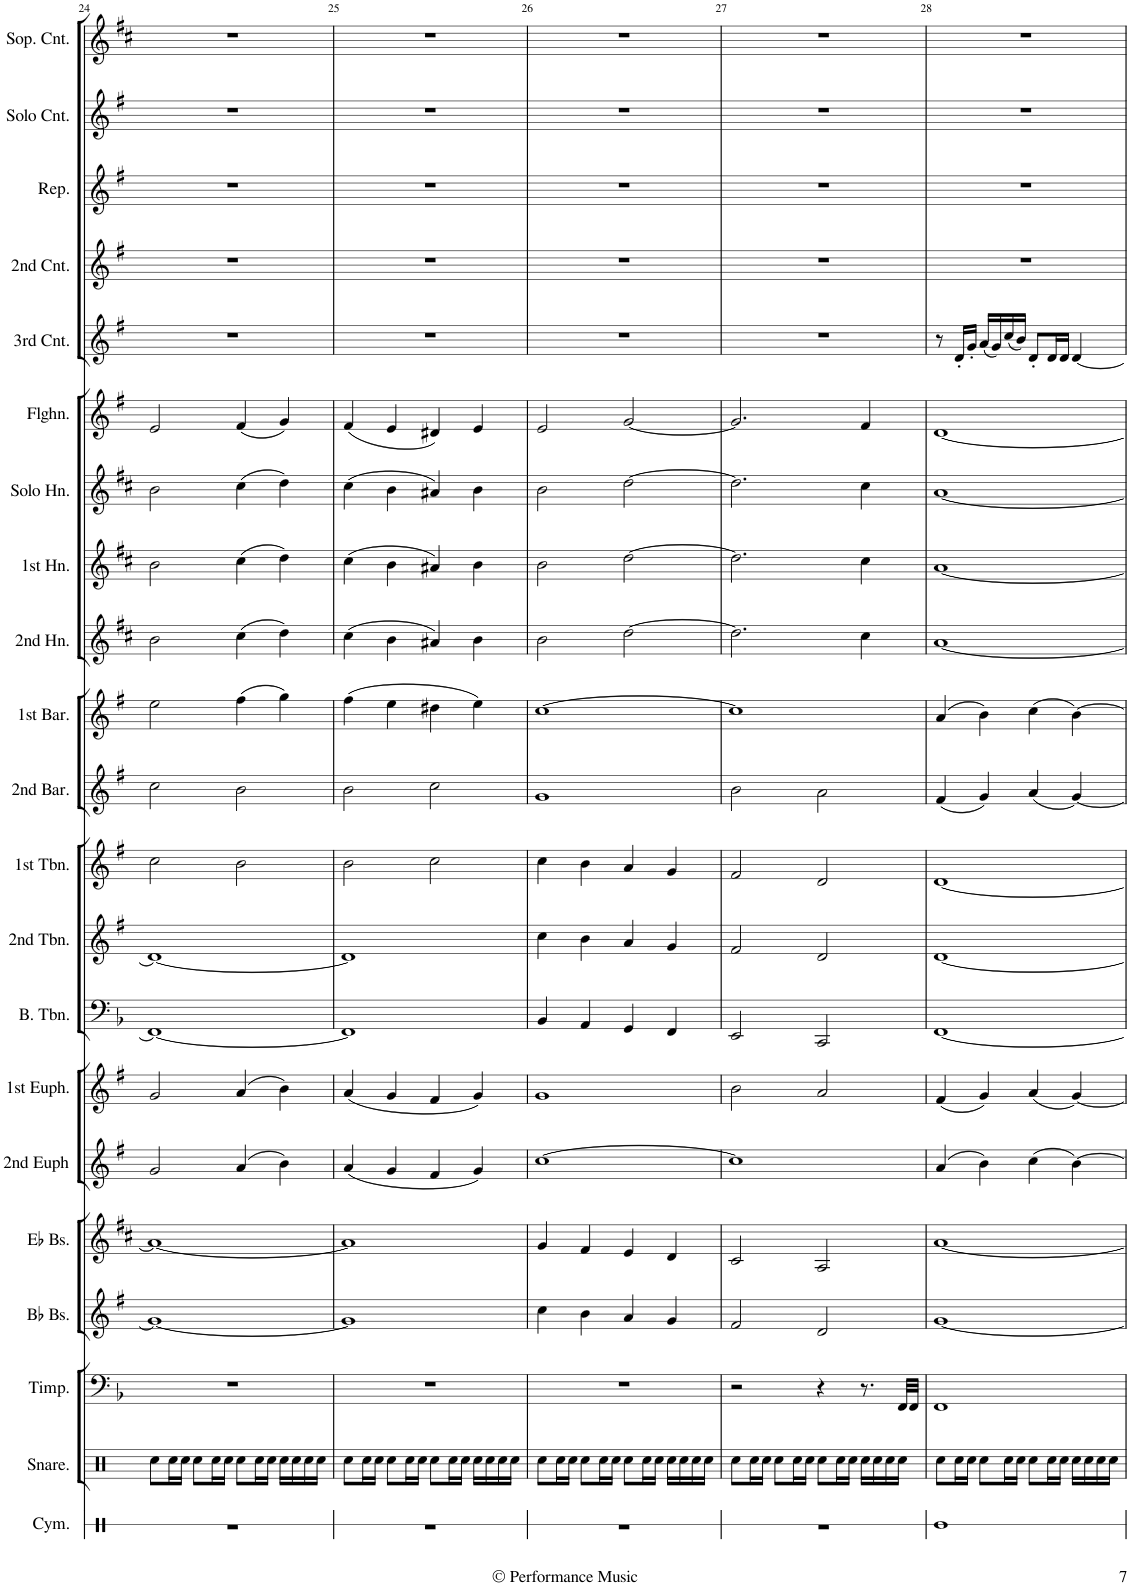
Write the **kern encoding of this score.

**kern	**kern	**kern	**kern	**kern	**kern	**kern	**kern	**kern	**kern	**kern	**kern	**kern	**kern	**kern	**kern	**kern	**kern	**kern	**kern	**kern
*part21	*part20	*part19	*part18	*part17	*part16	*part15	*part14	*part13	*part12	*part11	*part10	*part9	*part8	*part7	*part6	*part5	*part4	*part3	*part2	*part1
*staff21	*staff20	*staff19	*staff18	*staff17	*staff16	*staff15	*staff14	*staff13	*staff12	*staff11	*staff10	*staff9	*staff8	*staff7	*staff6	*staff5	*staff4	*staff3	*staff2	*staff1
*I"Cymbal	*I"Snare Drum	*I"Timpani	*I"Bb Bass	*I"Eb Bass	*I"2nd Euphonium	*I"1st Euphonium	*I"Bass Trombone	*I"2nd Trombone	*I"1st Trombone	*I"2nd Baritone	*I"1st Baritone	*I"2nd Horn	*I"1st Horn	*I"Solo Horn	*I"Flugelhorn	*I"3rd Cornet	*I"2nd Cornet	*I"Repiano	*I"Solo Cornet	*I"Soprano Cornet
*I'Cym.	*I'Snare.	*I'Timp.	*I'Bb Bs.	*I'Eb Bs.	*I'2nd Euph	*I'1st Euph.	*I'B. Tbn.	*I'2nd Tbn.	*I'1st Tbn.	*I'2nd Bar.	*I'1st Bar.	*I'2nd Hn.	*I'1st Hn.	*I'Solo Hn.	*I'Flghn.	*I'3rd Cnt.	*I'2nd Cnt.	*I'Rep.	*I'Solo Cnt.	*I'Sop. Cnt.
!!LO:PB:g=z
*clefX	*clefX	*clefF4	*clefG2	*clefG2	*clefG2	*clefG2	*clefF4	*clefG2	*clefG2	*clefG2	*clefG2	*clefG2	*clefG2	*clefG2	*clefG2	*clefG2	*clefG2	*clefG2	*clefG2	*clefG2
*	*	*	*Trd15c26	*Trd12c21	*Trd8c14	*Trd8c14	*	*Trd8c14	*Trd8c14	*Trd8c14	*Trd8c14	*Trd5c9	*Trd5c9	*Trd5c9	*Trd1c2	*Trd1c2	*Trd1c2	*Trd1c2	*Trd1c2	*Trd-2c-3
*k[]	*k[]	*k[b-]	*k[f#]	*k[f#c#]	*k[f#]	*k[f#]	*k[b-]	*k[f#]	*k[f#]	*k[f#]	*k[f#]	*k[f#c#]	*k[f#c#]	*k[f#c#]	*k[f#]	*k[f#]	*k[f#]	*k[f#]	*k[f#]	*k[f#c#]
*M4/4	*M4/4	*M4/4	*M4/4	*M4/4	*M4/4	*M4/4	*M4/4	*M4/4	*M4/4	*M4/4	*M4/4	*M4/4	*M4/4	*M4/4	*M4/4	*M4/4	*M4/4	*M4/4	*M4/4	*M4/4
=24	=24	=24	=24	=24	=24	=24	=24	=24	=24	=24	=24	=24	=24	=24	=24	=24	=24	=24	=24	=24
1r	8Rcc\L	1r	1g_	1a_	2g/	2g/	1FF_	1d_	2cc\	2cc\	2ee\	2b\	2b\	2b\	2e/	1r	1r	1r	1r	1r
.	16Rcc\L	.	.	.	.	.	.	.	.	.	.	.	.	.	.	.	.	.	.	.
.	16Rcc\JJ	.	.	.	.	.	.	.	.	.	.	.	.	.	.	.	.	.	.	.
.	8Rcc\L	.	.	.	.	.	.	.	.	.	.	.	.	.	.	.	.	.	.	.
.	16Rcc\L	.	.	.	.	.	.	.	.	.	.	.	.	.	.	.	.	.	.	.
.	16Rcc\JJ	.	.	.	.	.	.	.	.	.	.	.	.	.	.	.	.	.	.	.
.	8Rcc\L	.	.	.	(4a/	(4a/	.	.	2b\	2b\	(4ff#\	(4cc#\	(4cc#\	(4cc#\	(4f#/	.	.	.	.	.
.	16Rcc\L	.	.	.	.	.	.	.	.	.	.	.	.	.	.	.	.	.	.	.
.	16Rcc\JJ	.	.	.	.	.	.	.	.	.	.	.	.	.	.	.	.	.	.	.
.	16Rcc\LL	.	.	.	4b\)	4b\)	.	.	.	.	4gg\)	4dd\)	4dd\)	4dd\)	4g/)	.	.	.	.	.
.	16Rcc\	.	.	.	.	.	.	.	.	.	.	.	.	.	.	.	.	.	.	.
.	16Rcc\	.	.	.	.	.	.	.	.	.	.	.	.	.	.	.	.	.	.	.
.	16Rcc\JJ	.	.	.	.	.	.	.	.	.	.	.	.	.	.	.	.	.	.	.
=25	=25	=25	=25	=25	=25	=25	=25	=25	=25	=25	=25	=25	=25	=25	=25	=25	=25	=25	=25	=25
1r	8Rcc\L	1r	1g]	1a]	(4a/	(4a/	1FF]	1d]	2b\	2b\	(4ff#\	(4cc#\	(4cc#\	(4cc#\	(4f#/	1r	1r	1r	1r	1r
.	16Rcc\L	.	.	.	.	.	.	.	.	.	.	.	.	.	.	.	.	.	.	.
.	16Rcc\JJ	.	.	.	.	.	.	.	.	.	.	.	.	.	.	.	.	.	.	.
.	8Rcc\L	.	.	.	4g/	4g/	.	.	.	.	4ee\	4b\	4b\	4b\	4e/	.	.	.	.	.
.	16Rcc\L	.	.	.	.	.	.	.	.	.	.	.	.	.	.	.	.	.	.	.
.	16Rcc\JJ	.	.	.	.	.	.	.	.	.	.	.	.	.	.	.	.	.	.	.
.	8Rcc\L	.	.	.	4f#/	4f#/	.	.	2cc\	2cc\	4dd#X\	4a#X/)	4a#X/)	4a#X/)	4d#X/)	.	.	.	.	.
.	16Rcc\L	.	.	.	.	.	.	.	.	.	.	.	.	.	.	.	.	.	.	.
.	16Rcc\JJ	.	.	.	.	.	.	.	.	.	.	.	.	.	.	.	.	.	.	.
.	16Rcc\LL	.	.	.	4g/)	4g/)	.	.	.	.	4ee\)	4b\	4b\	4b\	4e/	.	.	.	.	.
.	16Rcc\	.	.	.	.	.	.	.	.	.	.	.	.	.	.	.	.	.	.	.
.	16Rcc\	.	.	.	.	.	.	.	.	.	.	.	.	.	.	.	.	.	.	.
.	16Rcc\JJ	.	.	.	.	.	.	.	.	.	.	.	.	.	.	.	.	.	.	.
=26	=26	=26	=26	=26	=26	=26	=26	=26	=26	=26	=26	=26	=26	=26	=26	=26	=26	=26	=26	=26
*	*	*	*	*	*	*	*	*	*	*^	*	*	*	*	*	*	*	*	*	*
1r	8Rcc\L	1r	4cc\	4g/	[>1cc	1g	4BB-/	4cc\	4cc\	1ryy	1g	[>1cc	2b\	2b\	2b\	2e/	1r	1r	1r	1r	1r
.	16Rcc\L	.	.	.	.	.	.	.	.	.	.	.	.	.	.	.	.	.	.	.	.
.	16Rcc\JJ	.	.	.	.	.	.	.	.	.	.	.	.	.	.	.	.	.	.	.	.
.	8Rcc\L	.	4b\	4f#/	.	.	4AA/	4b\	4b\	.	.	.	.	.	.	.	.	.	.	.	.
.	16Rcc\L	.	.	.	.	.	.	.	.	.	.	.	.	.	.	.	.	.	.	.	.
.	16Rcc\JJ	.	.	.	.	.	.	.	.	.	.	.	.	.	.	.	.	.	.	.	.
.	8Rcc\L	.	4a/	4e/	.	.	4GG/	4a/	4a/	.	.	.	[2dd\	[2dd\	[2dd\	[2g/	.	.	.	.	.
.	16Rcc\L	.	.	.	.	.	.	.	.	.	.	.	.	.	.	.	.	.	.	.	.
.	16Rcc\JJ	.	.	.	.	.	.	.	.	.	.	.	.	.	.	.	.	.	.	.	.
.	16Rcc\LL	.	4g/	4d/	.	.	4FF/	4g/	4g/	.	.	.	.	.	.	.	.	.	.	.	.
.	16Rcc\	.	.	.	.	.	.	.	.	.	.	.	.	.	.	.	.	.	.	.	.
.	16Rcc\	.	.	.	.	.	.	.	.	.	.	.	.	.	.	.	.	.	.	.	.
.	16Rcc\JJ	.	.	.	.	.	.	.	.	.	.	.	.	.	.	.	.	.	.	.	.
=27	=27	=27	=27	=27	=27	=27	=27	=27	=27	=27	=27	=27	=27	=27	=27	=27	=27	=27	=27	=27	=27
1r	8Rcc\L	2r	2f#/	2c#/	1cc]	2b\	2EE/	2f#/	2f#/	1ryy	2b\	1cc]	2.dd\]	2.dd\]	2.dd\]	2.g/]	1r	1r	1r	1r	1r
.	16Rcc\L	.	.	.	.	.	.	.	.	.	.	.	.	.	.	.	.	.	.	.	.
.	16Rcc\JJ	.	.	.	.	.	.	.	.	.	.	.	.	.	.	.	.	.	.	.	.
.	8Rcc\L	.	.	.	.	.	.	.	.	.	.	.	.	.	.	.	.	.	.	.	.
.	16Rcc\L	.	.	.	.	.	.	.	.	.	.	.	.	.	.	.	.	.	.	.	.
.	16Rcc\JJ	.	.	.	.	.	.	.	.	.	.	.	.	.	.	.	.	.	.	.	.
.	8Rcc\L	4r	2d/	2A/	.	2a/	2CC/	2d/	2d/	.	2a\	.	.	.	.	.	.	.	.	.	.
.	16Rcc\L	.	.	.	.	.	.	.	.	.	.	.	.	.	.	.	.	.	.	.	.
.	16Rcc\JJ	.	.	.	.	.	.	.	.	.	.	.	.	.	.	.	.	.	.	.	.
.	16Rcc\LL	8.r	.	.	.	.	.	.	.	.	.	.	4cc#\	4cc#\	4cc#\	4f#/	.	.	.	.	.
.	16Rcc\	.	.	.	.	.	.	.	.	.	.	.	.	.	.	.	.	.	.	.	.
.	16Rcc\	.	.	.	.	.	.	.	.	.	.	.	.	.	.	.	.	.	.	.	.
.	16Rcc\JJ	32FF/LLL	.	.	.	.	.	.	.	.	.	.	.	.	.	.	.	.	.	.	.
.	.	32FF/JJJ	.	.	.	.	.	.	.	.	.	.	.	.	.	.	.	.	.	.	.
*	*	*	*	*	*	*	*	*	*	*v	*v	*	*	*	*	*	*	*	*	*	*
=28	=28	=28	=28	=28	=28	=28	=28	=28	=28	=28	=28	=28	=28	=28	=28	=28	=28	=28	=28	=28
1Re	8Rcc\L	1FF	[1g	[1a	(4a/	(4f#/	[1FF	[1d	[1d	(4f#/	(4a/	[1a	[1a	[1a	[1d	8r	1r	1r	1r	1r
.	16Rcc\L	.	.	.	.	.	.	.	.	.	.	.	.	.	.	16d'/LL	.	.	.	.
.	16Rcc\JJ	.	.	.	.	.	.	.	.	.	.	.	.	.	.	16g'/JJ	.	.	.	.
.	8Rcc\L	.	.	.	4b\)	4g/)	.	.	.	4g/)	4b\)	.	.	.	.	(16a/LL	.	.	.	.
.	.	.	.	.	.	.	.	.	.	.	.	.	.	.	.	16g/)	.	.	.	.
.	16Rcc\L	.	.	.	.	.	.	.	.	.	.	.	.	.	.	(16cc/	.	.	.	.
.	16Rcc\JJ	.	.	.	.	.	.	.	.	.	.	.	.	.	.	16b/JJ)	.	.	.	.
.	8Rcc\L	.	.	.	(4cc\	(4a/	.	.	.	(4a/	(4cc\	.	.	.	.	8d'/L	.	.	.	.
.	16Rcc\L	.	.	.	.	.	.	.	.	.	.	.	.	.	.	16d/L	.	.	.	.
.	16Rcc\JJ	.	.	.	.	.	.	.	.	.	.	.	.	.	.	16d/JJ	.	.	.	.
.	16Rcc\LL	.	.	.	[4b\)	[4g/)	.	.	.	[4g/)	[4b\)	.	.	.	.	[4d/	.	.	.	.
.	16Rcc\	.	.	.	.	.	.	.	.	.	.	.	.	.	.	.	.	.	.	.
.	16Rcc\	.	.	.	.	.	.	.	.	.	.	.	.	.	.	.	.	.	.	.
.	16Rcc\JJ	.	.	.	.	.	.	.	.	.	.	.	.	.	.	.	.	.	.	.
=	=	=	=	=	=	=	=	=	=	=	=	=	=	=	=	=	=	=	=	=
*-	*-	*-	*-	*-	*-	*-	*-	*-	*-	*-	*-	*-	*-	*-	*-	*-	*-	*-	*-	*-
